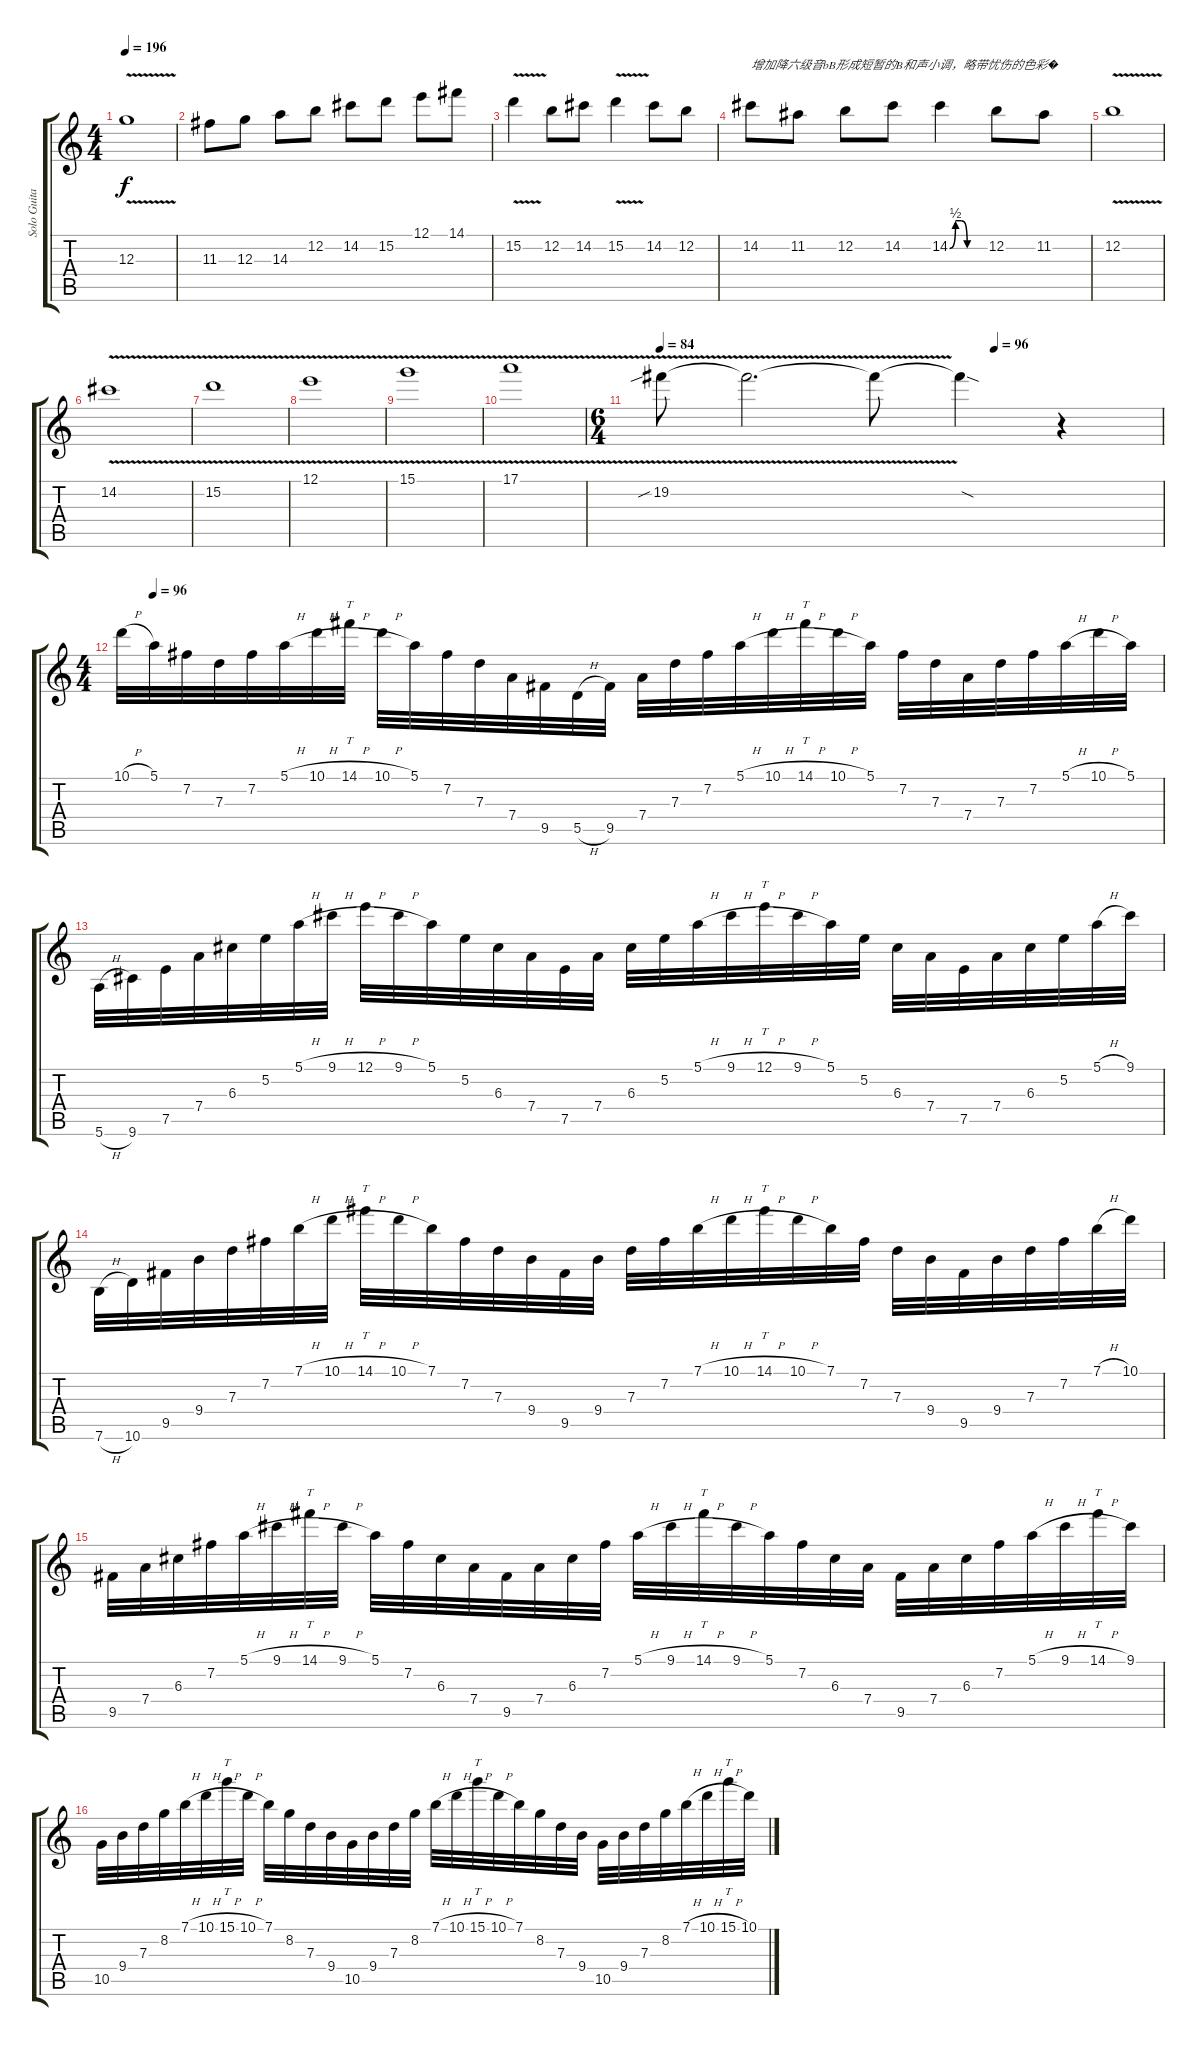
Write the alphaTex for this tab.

\track ("Solo Guitar(R)" "Solo Guita") {instrument distortionguitar}
\staff {score tabs}
\tuning (E4 B3 G3 D3 A2 E2) {hide}
\ts (4 4)
\tempo 196
\clef g2
\ks c
12.3{v}.1{dy f} |
11.3.8 12.3.8 14.3.8 12.2.8 14.2.8 15.2.8 12.1.8 14.1.8 |
15.2{v}.4 12.2.8 14.2.8 15.2{v}.4 14.2.8 12.2.8 |
14.2.8{txt "增加降六级音bB形成短暂的B和声小调，略带忧伤的色彩�"} 11.2.8 12.2.8 14.2.8 14.2{be (custom 0 0 10 2 20 2 30 0 60 0)}.4 12.2.8 11.2.8 |
12.2{v}.1 |
14.2{v}.1 |
15.2{v}.1 |
12.1{v}.1 |
15.1{v}.1 |
17.1{v}.1 |
\ts (6 4)
\tempo 84
\tempo (96 0.6666666666666666)
19.2{v sib}.8 19.2{v t}.2{d} 19.2{t}.8 19.2{sod t}.4 r.4 |
\ts (4 4)
\tempo (96 0.03125)
10.1{h}.32 5.1.32 7.2.32 7.3.32 7.2.32 5.1{h}.32 10.1{h}.32 14.1{h}.32{tt} 10.1{h}.32 5.1.32 7.2.32 7.3.32 7.4.32 9.5.32 5.5{h}.32 9.5.32 7.4.32 7.3.32 7.2.32 5.1{h}.32 10.1{h}.32 14.1{h}.32{tt} 10.1{h}.32 5.1.32 7.2.32 7.3.32 7.4.32 7.3.32 7.2.32 5.1{h}.32 10.1{h}.32 5.1.32 |
5.6{h}.32 9.6.32 7.5.32 7.4.32 6.3.32 5.2.32 5.1{h}.32 9.1{h}.32 12.1{h}.32 9.1{h}.32 5.1.32 5.2.32 6.3.32 7.4.32 7.5.32 7.4.32 6.3.32 5.2.32 5.1{h}.32 9.1{h}.32 12.1{h}.32{tt} 9.1{h}.32 5.1.32 5.2.32 6.3.32 7.4.32 7.5.32 7.4.32 6.3.32 5.2.32 5.1{h}.32 9.1.32 |
7.6{h}.32 10.6.32 9.5.32 9.4.32 7.3.32 7.2.32 7.1{h}.32 10.1{h}.32 14.1{h}.32{tt} 10.1{h}.32 7.1.32 7.2.32 7.3.32 9.4.32 9.5.32 9.4.32 7.3.32 7.2.32 7.1{h}.32 10.1{h}.32 14.1{h}.32{tt} 10.1{h}.32 7.1.32 7.2.32 7.3.32 9.4.32 9.5.32 9.4.32 7.3.32 7.2.32 7.1{h}.32 10.1.32 |
9.5.32 7.4.32 6.3.32 7.2.32 5.1{h}.32 9.1{h}.32 14.1{h}.32{tt} 9.1{h}.32 5.1.32 7.2.32 6.3.32 7.4.32 9.5.32 7.4.32 6.3.32 7.2.32 5.1{h}.32 9.1{h}.32 14.1{h}.32{tt} 9.1{h}.32 5.1.32 7.2.32 6.3.32 7.4.32 9.5.32 7.4.32 6.3.32 7.2.32 5.1{h}.32 9.1{h}.32 14.1{h}.32{tt} 9.1.32 |
10.5.32 9.4.32 7.3.32 8.2.32 7.1{h}.32 10.1{h}.32 15.1{h}.32{tt} 10.1{h}.32 7.1.32 8.2.32 7.3.32 9.4.32 10.5.32 9.4.32 7.3.32 8.2.32 7.1{h}.32 10.1{h}.32 15.1{h}.32{tt} 10.1{h}.32 7.1.32 8.2.32 7.3.32 9.4.32 10.5.32 9.4.32 7.3.32 8.2.32 7.1{h}.32 10.1{h}.32 15.1{h}.32{tt} 10.1.32
